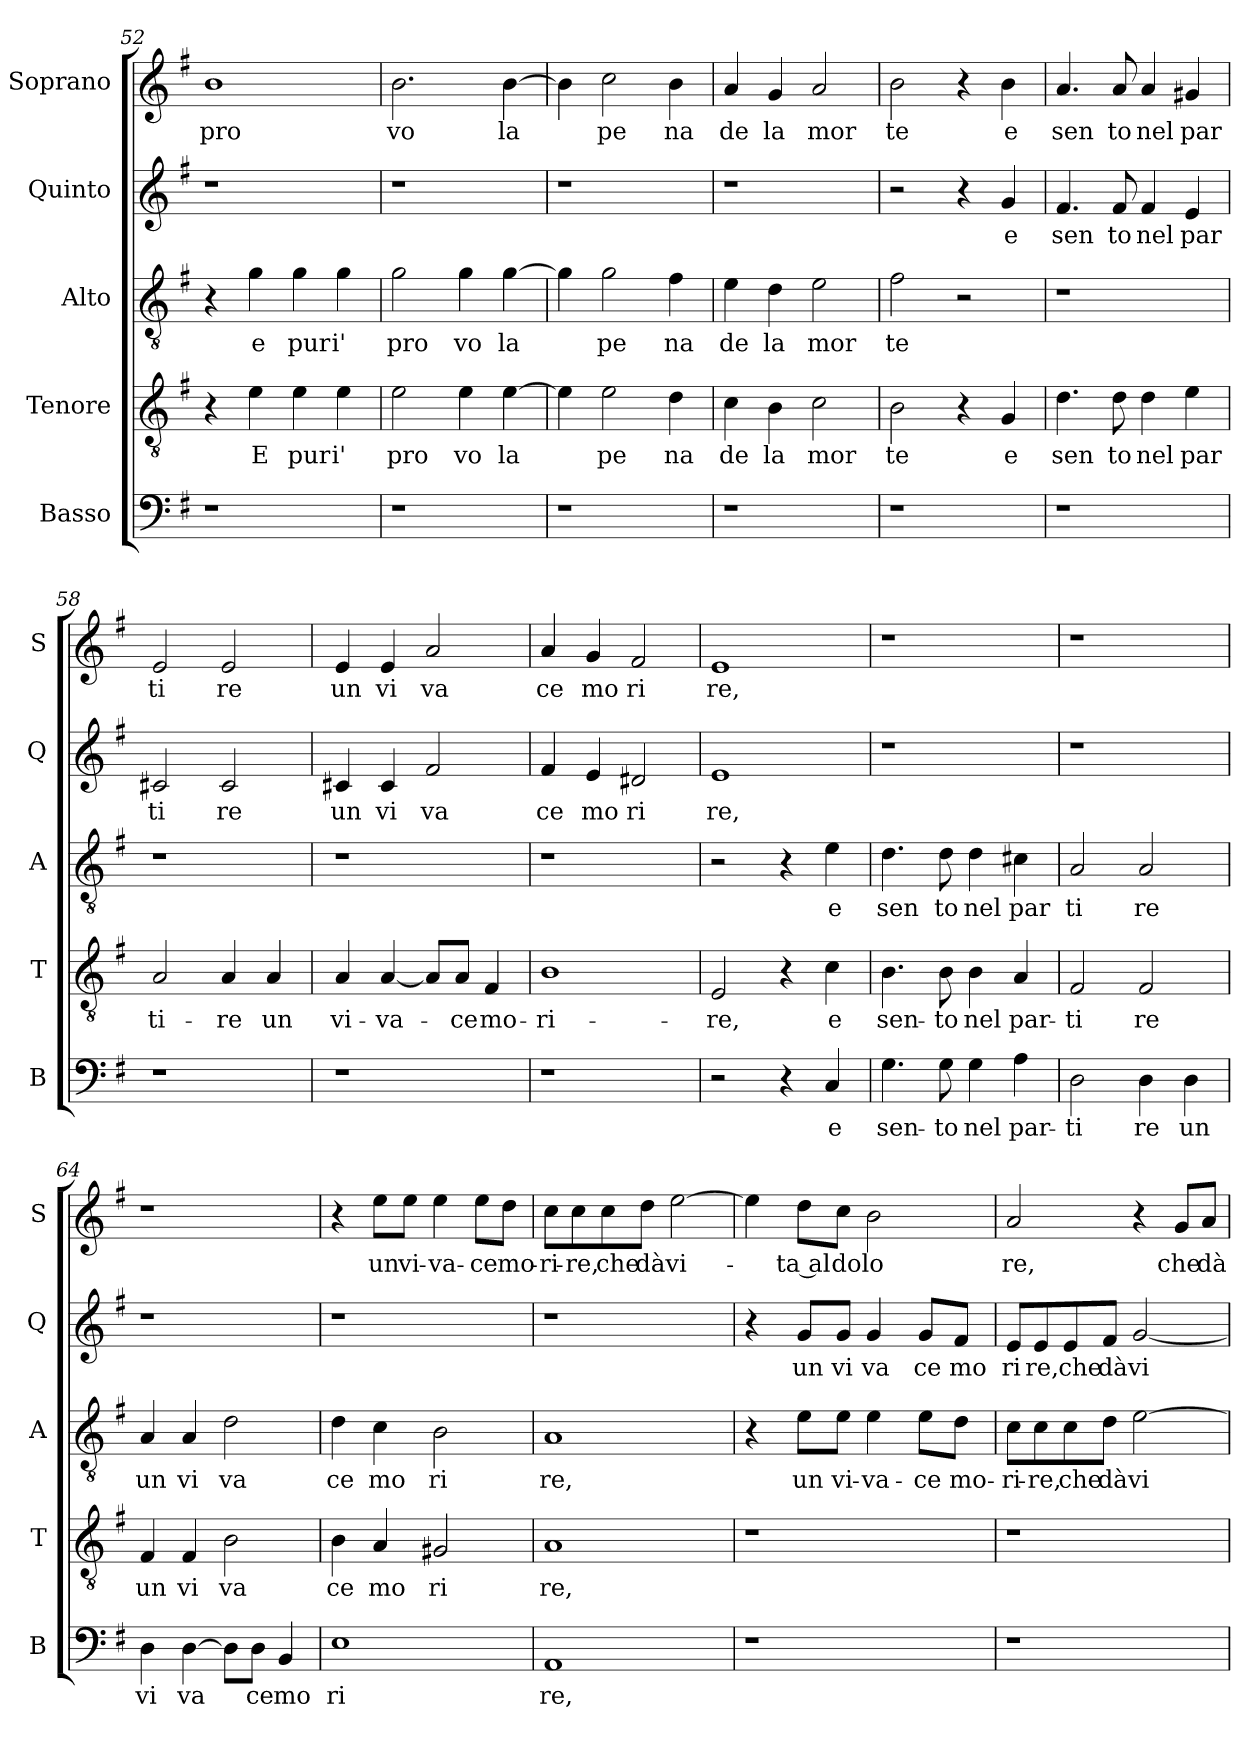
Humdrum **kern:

**kern	**text	**kern	**text	**kern	**text	**kern	**text	**kern	**text
*part5	*part5	*part4	*part4	*part3	*part3	*part2	*part2	*part1	*part1
*staff5	*staff5	*staff4	*staff4	*staff3	*staff3	*staff2	*staff2	*staff1	*staff1
*I"Basso	*	*I"Tenore	*	*I"Alto	*	*I"Quinto	*	*I"Soprano	*
*I'B	*	*I'T	*	*I'A	*	*I'Q	*	*I'S	*
*clefF4	*	*clefGv2	*	*clefGv2	*	*clefG2	*	*clefG2	*
*k[f#]	*	*k[f#]	*	*k[f#]	*	*k[f#]	*	*k[f#]	*
*G:	*	*G:	*	*G:	*	*G:	*	*G:	*
=52	=52	=52	=52	=52	=52	=52	=52	=52	=52
!	!	!	!	!	!	!	!	!	!LO:LY:b:cj
1r	.	4r	.	4r	.	1r	.	1b	pro
!	!	!	!LO:LY:b:cj	!	!LO:LY:b:cj	!	!	!	!
.	.	4e\	E	4g\	e	.	.	.	.
!	!	!	!LO:LY:b:cj	!	!LO:LY:b:cj	!	!	!	!
.	.	4e\	pur	4g\	pur	.	.	.	.
!	!	!	!LO:LY:b:cj	!	!LO:LY:b:rj	!	!	!	!
.	.	4e\	i'	4g\	i'	.	.	.	.
!!LO:LB:g=z
=53	=53	=53	=53	=53	=53	=53	=53	=53	=53
!	!	!	!LO:LY:b:cj	!	!LO:LY:b:cj	!	!	!	!LO:LY:b:cj
1r	.	2e\	pro	2g\	pro	1r	.	2.b\	vo
!	!	!	!LO:LY:b:cj	!	!LO:LY:b:cj	!	!	!	!
.	.	4e\	vo	4g\	vo	.	.	.	.
!	!	!	!LO:LY:b:cj	!	!LO:LY:b:cj	!	!	!	!LO:LY:b:cj
.	.	[>4e\	la	[>4g\	la	.	.	[>4b\	la
=54	=54	=54	=54	=54	=54	=54	=54	=54	=54
1r	.	4e\]	.	4g\]	.	1r	.	4b\]	.
!	!	!	!LO:LY:b:cj	!	!LO:LY:b:cj	!	!	!	!LO:LY:b:cj
.	.	2e\	pe	2g\	pe	.	.	2cc\	pe
!	!	!	!LO:LY:b:cj	!	!LO:LY:b:cj	!	!	!	!LO:LY:b:cj
.	.	4d\	na	4f#\	na	.	.	4b\	na
=55	=55	=55	=55	=55	=55	=55	=55	=55	=55
!	!	!	!LO:LY:b:cj	!	!LO:LY:b:cj	!	!	!	!LO:LY:b:cj
1r	.	4c\	de	4e\	de	1r	.	4a/	de
!	!	!	!LO:LY:b:cj	!	!LO:LY:b:cj	!	!	!	!LO:LY:b:cj
.	.	4B\	la	4d\	la	.	.	4g/	la
!	!	!	!LO:LY:b:cj	!	!LO:LY:b:cj	!	!	!	!LO:LY:b:cj
.	.	2c\	mor	2e\	mor	.	.	2a/	mor
=56	=56	=56	=56	=56	=56	=56	=56	=56	=56
!	!	!	!LO:LY:b:cj	!	!LO:LY:b:cj	!	!	!	!LO:LY:b:cj
1r	.	2B\	te	2f#\	te	2r	.	2b\	te
.	.	4r	.	2r	.	4r	.	4r	.
!	!	!	!LO:LY:b:cj	!	!	!	!LO:LY:b:cj	!	!LO:LY:b:cj
.	.	4G/	e	.	.	4g/	e	4b\	e
=57	=57	=57	=57	=57	=57	=57	=57	=57	=57
!	!	!	!LO:LY:b:cj	!	!	!	!LO:LY:b:cj	!	!LO:LY:b:cj
1r	.	4.d\	sen	1r	.	4.f#/	sen	4.a/	sen
!	!	!	!LO:LY:b:cj	!	!	!	!LO:LY:b:cj	!	!LO:LY:b:cj
.	.	8d\	to	.	.	8f#/	to	8a/	to
!	!	!	!LO:LY:b:cj	!	!	!	!LO:LY:b:cj	!	!LO:LY:b:cj
.	.	4d\	nel	.	.	4f#/	nel	4a/	nel
!	!	!	!LO:LY:b:cj	!	!	!	!LO:LY:b:cj	!	!LO:LY:b:cj
.	.	4e\	par	.	.	4e/	par	4g#X/	par
!!LO:LB:g=z
=58	=58	=58	=58	=58	=58	=58	=58	=58	=58
!	!	!	!LO:LY:b:cj	!	!	!	!LO:LY:b:cj	!	!LO:LY:b:cj
1r	.	2A/	ti-	1r	.	2c#X/	ti	2e/	ti
!	!	!	!LO:LY:b:cj	!	!	!	!LO:LY:b:cj	!	!LO:LY:b:cj
.	.	4A/	-re	.	.	2c#/	re	2e/	re
!	!	!	!LO:LY:b:cj	!	!	!	!	!	!
.	.	4A/	un	.	.	.	.	.	.
=59	=59	=59	=59	=59	=59	=59	=59	=59	=59
!	!	!	!LO:LY:b:cj	!	!	!	!LO:LY:b:cj	!	!LO:LY:b:cj
1r	.	4A/	vi-	1r	.	4c#X/	un	4e/	un
!	!	!	!LO:LY:b:cj	!	!	!	!LO:LY:b:cj	!	!LO:LY:b:cj
.	.	[<4A/	-va-	.	.	4c#/	vi	4e/	vi
!	!	!	!	!	!	!	!LO:LY:b:cj	!	!LO:LY:b:cj
.	.	8A/L]	.	.	.	2f#/	va	2a/	va
!	!	!	!LO:LY:b:cj	!	!	!	!	!	!
.	.	8A/J	-ce	.	.	.	.	.	.
!	!	!	!LO:LY:b:cj	!	!	!	!	!	!
.	.	4F#/	mo-	.	.	.	.	.	.
=60	=60	=60	=60	=60	=60	=60	=60	=60	=60
!	!	!	!LO:LY:b:cj	!	!	!	!LO:LY:b:cj	!	!LO:LY:b:cj
1r	.	1B	-ri-	1r	.	4f#/	ce	4a/	ce
!	!	!	!	!	!	!	!LO:LY:b:cj	!	!LO:LY:b:cj
.	.	.	.	.	.	4e/	mo	4g/	mo
!	!	!	!	!	!	!	!LO:LY:b:cj	!	!LO:LY:b:cj
.	.	.	.	.	.	2d#X/	ri	2f#/	ri
=61	=61	=61	=61	=61	=61	=61	=61	=61	=61
!	!	!	!LO:LY:b:cj	!	!	!	!LO:LY:b:cj	!	!LO:LY:b:cj
2r	.	2E/	-re,	2r	.	1e	re,	1e	re,
4r	.	4r	.	4r	.	.	.	.	.
!	!LO:LY:b:cj	!	!LO:LY:b:cj	!	!LO:LY:b:cj	!	!	!	!
4C/	e	4c\	e	4e\	e	.	.	.	.
=62	=62	=62	=62	=62	=62	=62	=62	=62	=62
!	!LO:LY:b:cj	!	!LO:LY:b:cj	!	!LO:LY:b:cj	!	!	!	!
4.G\	sen-	4.B\	sen-	4.d\	sen	1r	.	1r	.
!	!LO:LY:b:cj	!	!LO:LY:b:cj	!	!LO:LY:b:cj	!	!	!	!
8G\	-to	8B\	-to	8d\	to	.	.	.	.
!	!LO:LY:b:cj	!	!LO:LY:b:cj	!	!LO:LY:b:cj	!	!	!	!
4G\	nel	4B\	nel	4d\	nel	.	.	.	.
!	!LO:LY:b:cj	!	!LO:LY:b:cj	!	!LO:LY:b:cj	!	!	!	!
4A\	par-	4A/	par-	4c#X\	par	.	.	.	.
!!LO:PB:g=z
=63	=63	=63	=63	=63	=63	=63	=63	=63	=63
!	!LO:LY:b:cj	!	!LO:LY:b:cj	!	!LO:LY:b:cj	!	!	!	!
2D\	-ti	2F#/	-ti	2A/	ti	1r	.	1r	.
!	!LO:LY:b:cj	!	!LO:LY:b:cj	!	!LO:LY:b:cj	!	!	!	!
4D\	re	2F#/	re	2A/	re	.	.	.	.
!	!LO:LY:b:cj	!	!	!	!	!	!	!	!
4D\	un	.	.	.	.	.	.	.	.
=64	=64	=64	=64	=64	=64	=64	=64	=64	=64
!	!LO:LY:b:cj	!	!LO:LY:b:cj	!	!LO:LY:b:cj	!	!	!	!
4D\	vi	4F#/	un	4A/	un	1r	.	1r	.
!	!LO:LY:b:cj	!	!LO:LY:b:cj	!	!LO:LY:b:cj	!	!	!	!
[>4D\	va	4F#/	vi	4A/	vi	.	.	.	.
!	!	!	!LO:LY:b:cj	!	!LO:LY:b:cj	!	!	!	!
8D\L]	.	2B\	va	2d\	va	.	.	.	.
!	!LO:LY:b:cj	!	!	!	!	!	!	!	!
8D\J	ce	.	.	.	.	.	.	.	.
!	!LO:LY:b:cj	!	!	!	!	!	!	!	!
4BB/	mo	.	.	.	.	.	.	.	.
=65	=65	=65	=65	=65	=65	=65	=65	=65	=65
!	!LO:LY:b:cj	!	!LO:LY:b:cj	!	!LO:LY:b:cj	!	!	!	!
1E	ri	4B\	ce	4d\	ce	1r	.	4r	.
!	!	!	!LO:LY:b:cj	!	!LO:LY:b:cj	!	!	!	!LO:LY:b:cj
.	.	4A/	mo	4c\	mo	.	.	8ee\L	un
!	!	!	!	!	!	!	!	!	!LO:LY:b:cj
.	.	.	.	.	.	.	.	8ee\J	vi-
!	!	!	!LO:LY:b:cj	!	!LO:LY:b:cj	!	!	!	!LO:LY:b:cj
.	.	2G#X/	ri	2B\	ri	.	.	4ee\	-va-
!	!	!	!	!	!	!	!	!	!LO:LY:b:cj
.	.	.	.	.	.	.	.	8ee\L	-ce
!	!	!	!	!	!	!	!	!	!LO:LY:b:cj
.	.	.	.	.	.	.	.	8dd\J	mo-
=66	=66	=66	=66	=66	=66	=66	=66	=66	=66
!	!LO:LY:b:cj	!	!LO:LY:b:cj	!	!LO:LY:b:cj	!	!	!	!LO:LY:b:cj
1AA	re,	1A	re,	1A	re,	1r	.	8cc\L	-ri-
!	!	!	!	!	!	!	!	!	!LO:LY:b:cj
.	.	.	.	.	.	.	.	8cc\	-re,
!	!	!	!	!	!	!	!	!	!LO:LY:b:cj
.	.	.	.	.	.	.	.	8cc\	che
!	!	!	!	!	!	!	!	!	!LO:LY:b:cj
.	.	.	.	.	.	.	.	8dd\J	dà
!	!	!	!	!	!	!	!	!	!LO:LY:b:cj
.	.	.	.	.	.	.	.	[>2ee\	vi-
!!LO:LB:g=z
=67	=67	=67	=67	=67	=67	=67	=67	=67	=67
*	*	*	*	*	*	*	*	*^	*
1r	.	1r	.	4r	.	4r	.	4ee\]	32.ryy	.
.	.	.	.	.	.	.	.	.	2ryy	.
!	!	!	!	!	!LO:LY:b:cj	!	!LO:LY:b:cj	!	!	!LO:LY:b:rj
.	.	.	.	8e\L	un	8g/L	un	8dd\L	.	-ta al
!	!	!	!	!	!LO:LY:b:cj	!	!LO:LY:b:cj	!	!	!LO:LY:b:cj
.	.	.	.	8e\J	vi-	8g/J	vi	8cc\J	.	do
!	!	!	!	!	!LO:LY:b:cj	!	!LO:LY:b:cj	!	!	!LO:LY:b:cj
.	.	.	.	4e\	-va-	4g/	va	2b\	.	lo
.	.	.	.	.	.	.	.	.	4ryy	.
!	!	!	!	!	!LO:LY:b:cj	!	!LO:LY:b:cj	!	!	!
.	.	.	.	8e\L	-ce	8g/L	ce	.	.	.
.	.	.	.	.	.	.	.	.	8ryy	.
!	!	!	!	!	!LO:LY:b:cj	!	!LO:LY:b:cj	!	!	!
.	.	.	.	8d\J	mo-	8f#/J	mo	.	.	.
.	.	.	.	.	.	.	.	.	16ryy	.
.	.	.	.	.	.	.	.	.	64ryy	.
=68	=68	=68	=68	=68	=68	=68	=68	=68	=68	=68
!	!	!	!	!	!LO:LY:b:cj	!	!LO:LY:b:cj	!	!	!LO:LY:b:cj
*	*	*	*	*	*	*	*	*v	*v	*
1r	.	1r	.	8c\L	-ri-	8e/L	ri	2a/	re,
!	!	!	!	!	!LO:LY:b:cj	!	!LO:LY:b:cj	!	!
.	.	.	.	8c\	-re,	8e/	re,	.	.
!	!	!	!	!	!LO:LY:b:cj	!	!LO:LY:b:cj	!	!
.	.	.	.	8c\	che	8e/	che	.	.
!	!	!	!	!	!LO:LY:b:cj	!	!LO:LY:b:cj	!	!
.	.	.	.	8d\J	dà	8f#/J	dà	.	.
!	!	!	!	!	!LO:LY:b:cj	!	!LO:LY:b:cj	!	!
.	.	.	.	[>2e\	vi-	[<2g/	vi	4r	.
!	!	!	!	!	!	!	!	!	!LO:LY:b:cj
.	.	.	.	.	.	.	.	8g/L	che
!	!	!	!	!	!	!	!	!	!LO:LY:b:cj
.	.	.	.	.	.	.	.	8a/J	dà
=	=	=	=	=	=	=	=	=	=
*-	*-	*-	*-	*-	*-	*-	*-	*-	*-
